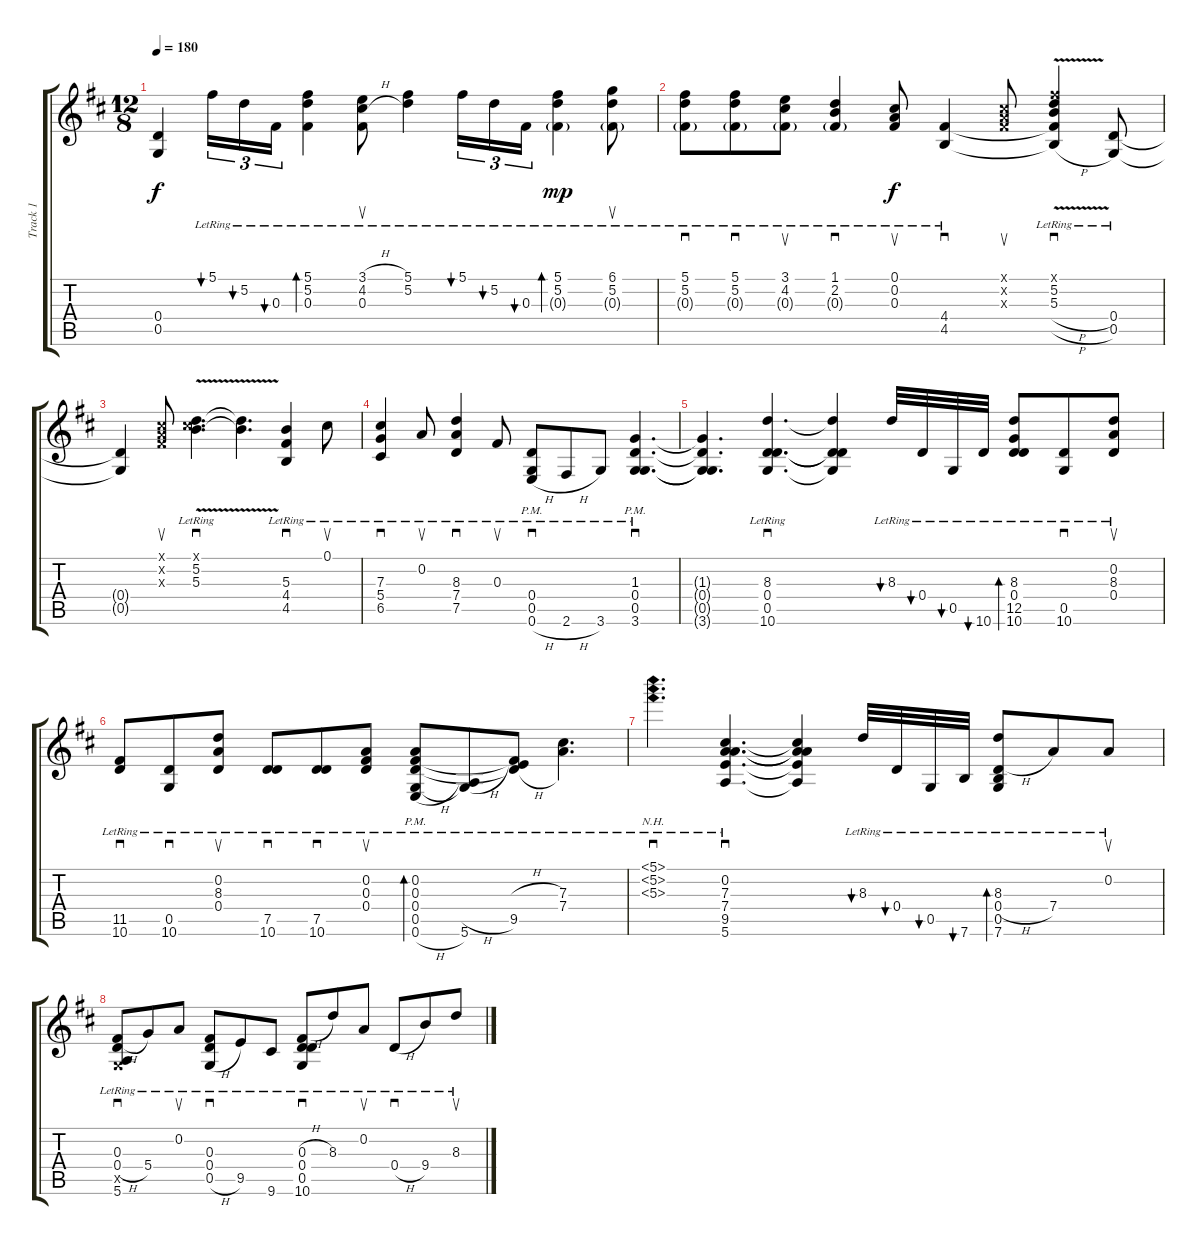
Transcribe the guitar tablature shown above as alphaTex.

\track ("Track 1" "Track 1") {instrument acousticguitarsteel}
\staff {score tabs}
\tuning (Db4 A3 Gb3 D3 G2 E2) {hide}
\ts (12 8)
\tempo 180
\clef g2
\ks bminor
(0.4{t} 0.5{t}).4{dy f} 5.1{lr}.16{tu (3 2) bu 120} 5.2{lr}.16{tu (3 2) bu 120} 0.3{lr}.16{tu (3 2) bu 120} (5.1{lr} 5.2{lr} 0.3{lr}).4{bd 120} (3.1{h lr} 4.2{h lr} 0.3{lr}).8{su} (5.1{lr} 5.2{lr}).4 5.1{lr}.16{tu (3 2) bu 120} 5.2{lr}.16{tu (3 2) bu 120} 0.3{lr}.16{tu (3 2) bu 120} (5.1{lr} 5.2{lr} 0.3{g lr}).4{bd 120 dy mp} (6.1{lr} 5.2{lr} 0.3{g lr}).8{su} |
(5.1{lr} 5.2{lr} 0.3{g lr}).8{sd} (5.1{lr} 5.2{lr} 0.3{g lr}).8{sd} (3.1{lr} 4.2{lr} 0.3{g lr}).8{su} (1.1{lr} 2.2{lr} 0.3{g lr}).4{sd} (0.1{lr} 0.2{lr} 0.3{lr}).8{su dy f} (4.4{lr} 4.5{lr}).4{sd} (0.1{x} 0.2{x} 0.3{x}).8{su} (5.1{x} 5.2{v lr} 5.3{v lr} 4.4{h t} 4.5{h t}).4{sd} (0.4{lr} 0.5{lr}).8 |
(0.4{t} 0.5{t}).4 (0.1{x} 0.2{x} 0.3{x}).8{su} (0.1{x} 5.2{v lr} 5.3{v lr}).4{d sd} (5.2{t} 5.3{t}).4{d} (5.3{lr} 4.4{lr} 4.5{lr}).4{sd} 0.1{lr}.8{su} |
(7.3{lr} 5.4{lr} 6.5{lr}).4{sd} 0.2{lr}.8{su} (8.3{lr} 7.4{lr} 7.5{lr}).4{sd} 0.3{lr}.8{su} (0.4{lr} 0.5{lr} 0.6{h pm lr}).8{sd} 2.6{h lr}.8 3.6{lr}.8 (1.3{lr} 0.4{lr} 0.5{lr} 3.6{pm lr}).4{d sd} |
(1.3{t} 0.4{t} 0.5{t} 3.6{t}).4{d} (8.3{lr} 0.4{lr} 0.5{lr} 10.6{lr}).4{d sd} (8.3{t} 0.4{t} 0.5{t} 10.6{t}).4 8.3{lr}.32{bu 120} 0.4{lr}.32{bu 120} 0.5{lr}.32{bu 120} 10.6{lr}.32{bu 120} (8.3{lr} 0.4{lr} 12.5{lr} 10.6{lr}).8{bd 120} (0.5{lr} 10.6{lr}).8{sd} (0.2{lr} 8.3{lr} 0.4{lr}).8{su} |
(11.5{lr} 10.6{lr}).8{sd} (0.5{lr} 10.6{lr}).8{sd} (0.2{lr} 8.3{lr} 0.4{lr}).8{su} (7.5{lr} 10.6{lr}).8{sd} (7.5{lr} 10.6{lr}).8{sd} (0.2{lr} 0.3{lr} 0.4{lr}).8{su} (0.2{lr} 0.3{lr} 0.4{lr} 0.5{lr} 0.6{h pm lr}).8{bd 120} (0.5{h t} 5.6{lr}).8 (0.3{h t} 0.4{h t} 9.5{lr}).8 (7.3{lr} 7.4{lr}).4{d} |
(5.1{nh lr} 5.2{nh lr} 5.3{nh lr}).4{d sd} (0.2{lr} 7.3{lr} 7.4{lr} 9.5{lr} 5.6{lr}).4{d sd} (0.2{t} 7.3{t} 7.4{t} 9.5{t} 5.6{t}).4 8.3{lr}.32{bu 120} 0.4{lr}.32{bu 120} 0.5{lr}.32{bu 120} 7.6{lr}.32{bu 120} (8.3{lr} 0.4{h lr} 0.5{lr} 7.6{lr}).8{bd 120} 7.4{lr}.8 0.2{lr}.8{su} |
(0.3{lr} 0.4{h lr} 0.5{x} 5.6{lr}).8{sd} 5.4{lr}.8 0.2{lr}.8{su} (0.3{lr} 0.4{lr} 0.5{h lr}).8{sd} 9.5{lr}.8 9.6{lr}.8 (0.3{h lr} 0.4{lr} 0.5{lr} 10.6{lr}).8{sd} 8.3{lr}.8 0.2{lr}.8{su} 0.4{h lr}.8{sd} 9.4{lr}.8 8.3{lr}.8{su}
